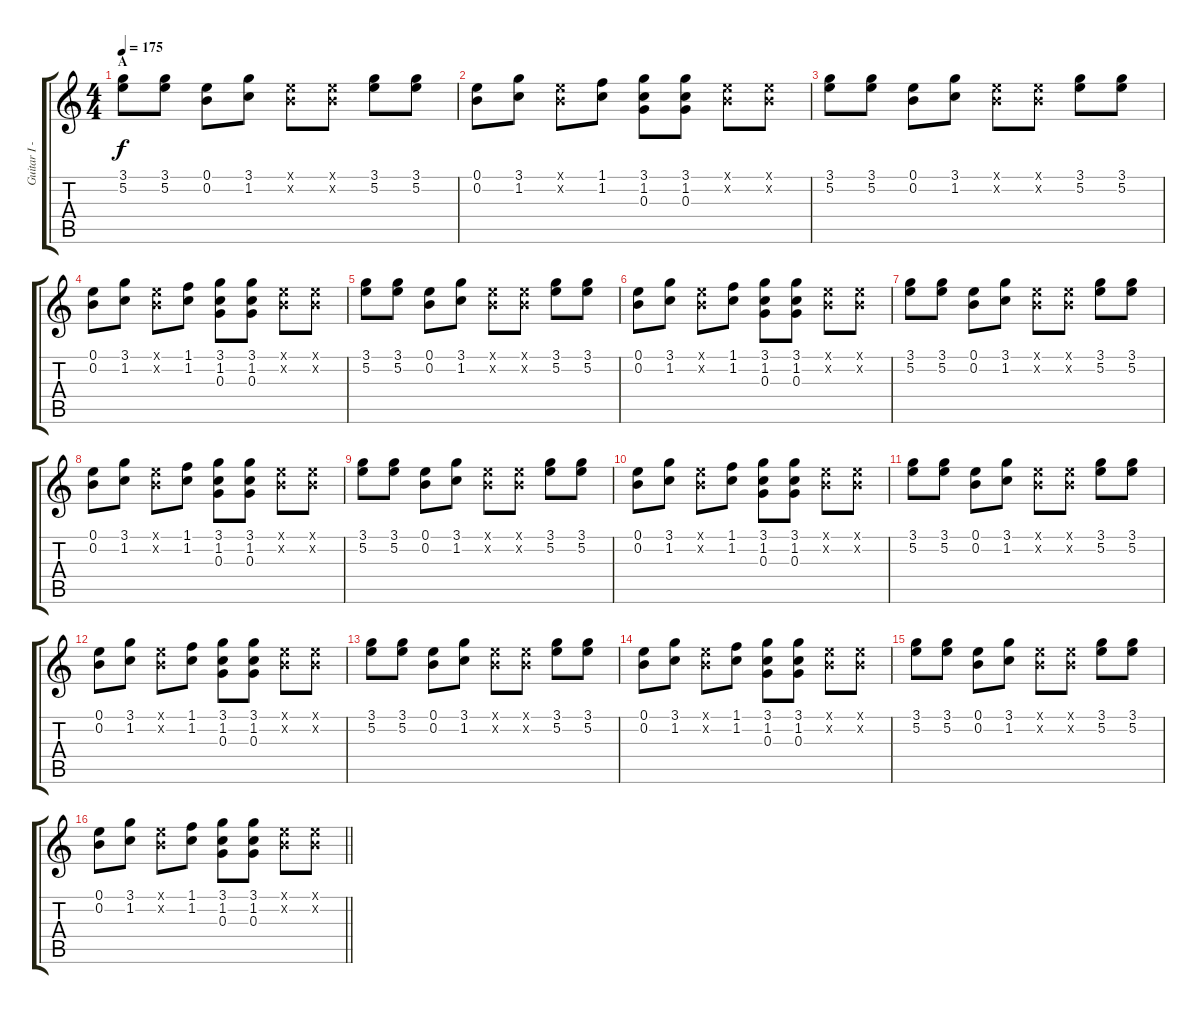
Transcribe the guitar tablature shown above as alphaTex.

\track ("Guitar I - Kita" "Guitar I -") {instrument overdrivenguitar}
\staff {score tabs}
\tuning (E4 B3 G3 D3 A2 E2) {hide}
\ts (4 4)
\section ("" "A")
\tempo 175
\clef g2
\ks c
(3.1 5.2).8{dy f instrument overdrivenguitar} (3.1 5.2).8 (0.1 0.2).8 (3.1 1.2).8 (0.1{x} 0.2{x}).8 (0.1{x} 0.2{x}).8 (3.1 5.2).8 (3.1 5.2).8 |
(0.1 0.2).8 (3.1 1.2).8 (0.1{x} 0.2{x}).8 (1.1 1.2).8 (3.1 1.2 0.3).8 (3.1 1.2 0.3).8 (0.1{x} 0.2{x}).8 (0.1{x} 0.2{x}).8 |
(3.1 5.2).8 (3.1 5.2).8 (0.1 0.2).8 (3.1 1.2).8 (0.1{x} 0.2{x}).8 (0.1{x} 0.2{x}).8 (3.1 5.2).8 (3.1 5.2).8 |
(0.1 0.2).8 (3.1 1.2).8 (0.1{x} 0.2{x}).8 (1.1 1.2).8 (3.1 1.2 0.3).8 (3.1 1.2 0.3).8 (0.1{x} 0.2{x}).8 (0.1{x} 0.2{x}).8 |
(3.1 5.2).8 (3.1 5.2).8 (0.1 0.2).8 (3.1 1.2).8 (0.1{x} 0.2{x}).8 (0.1{x} 0.2{x}).8 (3.1 5.2).8 (3.1 5.2).8 |
(0.1 0.2).8 (3.1 1.2).8 (0.1{x} 0.2{x}).8 (1.1 1.2).8 (3.1 1.2 0.3).8 (3.1 1.2 0.3).8 (0.1{x} 0.2{x}).8 (0.1{x} 0.2{x}).8 |
(3.1 5.2).8 (3.1 5.2).8 (0.1 0.2).8 (3.1 1.2).8 (0.1{x} 0.2{x}).8 (0.1{x} 0.2{x}).8 (3.1 5.2).8 (3.1 5.2).8 |
(0.1 0.2).8 (3.1 1.2).8 (0.1{x} 0.2{x}).8 (1.1 1.2).8 (3.1 1.2 0.3).8 (3.1 1.2 0.3).8 (0.1{x} 0.2{x}).8 (0.1{x} 0.2{x}).8 |
(3.1 5.2).8 (3.1 5.2).8 (0.1 0.2).8 (3.1 1.2).8 (0.1{x} 0.2{x}).8 (0.1{x} 0.2{x}).8 (3.1 5.2).8 (3.1 5.2).8 |
(0.1 0.2).8 (3.1 1.2).8 (0.1{x} 0.2{x}).8 (1.1 1.2).8 (3.1 1.2 0.3).8 (3.1 1.2 0.3).8 (0.1{x} 0.2{x}).8 (0.1{x} 0.2{x}).8 |
(3.1 5.2).8 (3.1 5.2).8 (0.1 0.2).8 (3.1 1.2).8 (0.1{x} 0.2{x}).8 (0.1{x} 0.2{x}).8 (3.1 5.2).8 (3.1 5.2).8 |
(0.1 0.2).8 (3.1 1.2).8 (0.1{x} 0.2{x}).8 (1.1 1.2).8 (3.1 1.2 0.3).8 (3.1 1.2 0.3).8 (0.1{x} 0.2{x}).8 (0.1{x} 0.2{x}).8 |
(3.1 5.2).8 (3.1 5.2).8 (0.1 0.2).8 (3.1 1.2).8 (0.1{x} 0.2{x}).8 (0.1{x} 0.2{x}).8 (3.1 5.2).8 (3.1 5.2).8 |
(0.1 0.2).8 (3.1 1.2).8 (0.1{x} 0.2{x}).8 (1.1 1.2).8 (3.1 1.2 0.3).8 (3.1 1.2 0.3).8 (0.1{x} 0.2{x}).8 (0.1{x} 0.2{x}).8 |
(3.1 5.2).8 (3.1 5.2).8 (0.1 0.2).8 (3.1 1.2).8 (0.1{x} 0.2{x}).8 (0.1{x} 0.2{x}).8 (3.1 5.2).8 (3.1 5.2).8 |
\barLineRight lightlight
(0.1 0.2).8 (3.1 1.2).8 (0.1{x} 0.2{x}).8 (1.1 1.2).8 (3.1 1.2 0.3).8 (3.1 1.2 0.3).8 (0.1{x} 0.2{x}).8 (0.1{x} 0.2{x}).8
